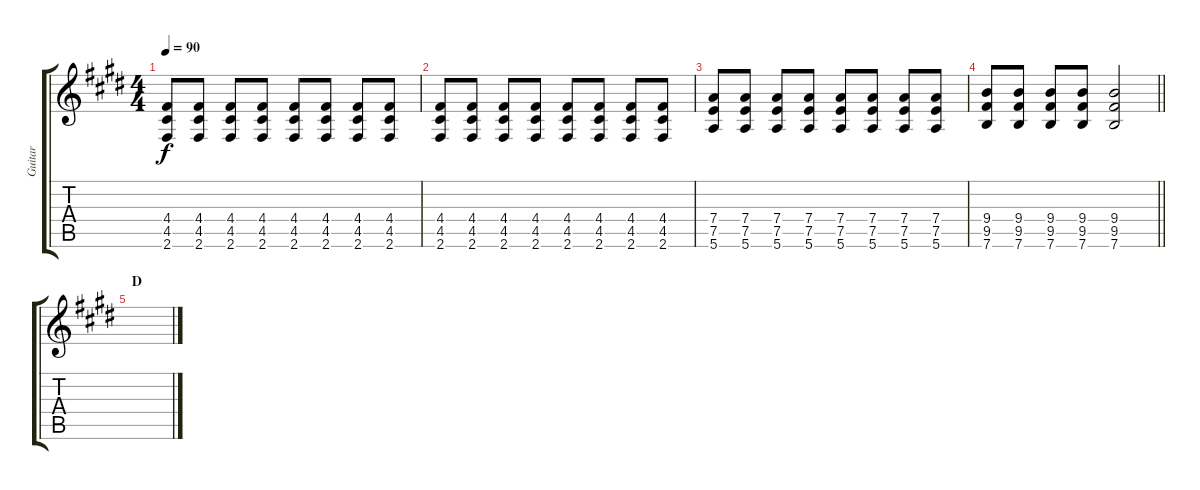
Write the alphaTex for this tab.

\track ("Guitar" "Guitar") {instrument distortionguitar}
\staff {score tabs}
\tuning (E4 B3 G3 D3 A2 E2) {hide}
\ts (4 4)
\tempo 90
\clef g2
\ks c#minor
(4.4 4.5 2.6).8{dy f} (4.4 4.5 2.6).8 (4.4 4.5 2.6).8 (4.4 4.5 2.6).8 (4.4 4.5 2.6).8 (4.4 4.5 2.6).8 (4.4 4.5 2.6).8 (4.4 4.5 2.6).8 |
(4.4 4.5 2.6).8 (4.4 4.5 2.6).8 (4.4 4.5 2.6).8 (4.4 4.5 2.6).8 (4.4 4.5 2.6).8 (4.4 4.5 2.6).8 (4.4 4.5 2.6).8 (4.4 4.5 2.6).8 |
(7.4 7.5 5.6).8 (7.4 7.5 5.6).8 (7.4 7.5 5.6).8 (7.4 7.5 5.6).8 (7.4 7.5 5.6).8 (7.4 7.5 5.6).8 (7.4 7.5 5.6).8 (7.4 7.5 5.6).8 |
\barLineRight lightlight
(9.4 9.5 7.6).8 (9.4 9.5 7.6).8 (9.4 9.5 7.6).8 (9.4 9.5 7.6).8 (9.4 9.5 7.6).2 |
\section ("" "D")
